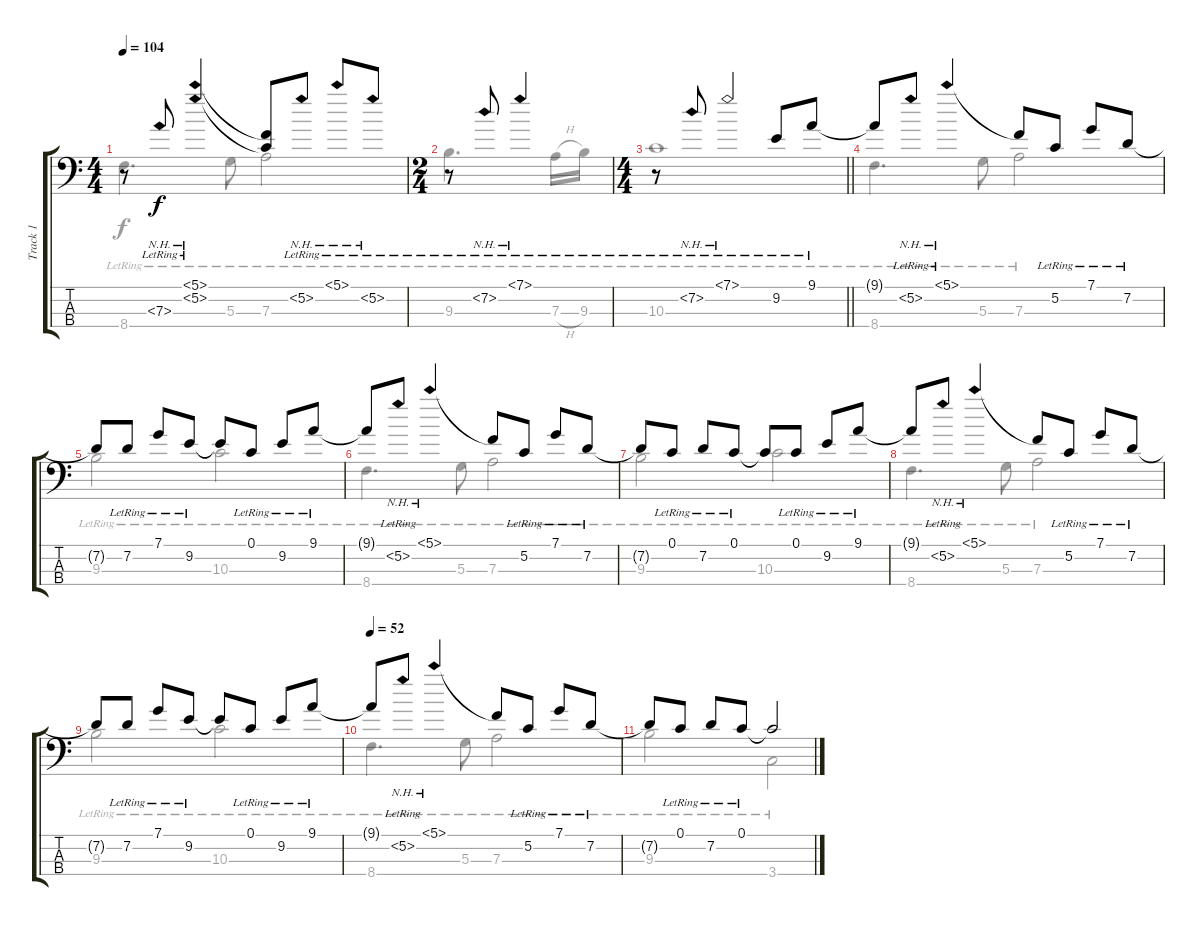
\track ("Track 1" "Track 1") {instrument electricbassfinger}
\staff {score tabs}
\tuning (C3 G2 D2 A1) {hide}
\voice
\ts (4 4)
\tempo 104
\clef f4
\ks c
r.8{dy f} 7.3{nh lr}.8 (5.1{nh lr} 5.2{nh lr}).4 (5.1{t} 5.2{t}).8 5.2{nh lr}.8 5.1{nh lr}.8 5.2{nh lr}.8 |
\ts (2 4)
r.8 7.2{nh lr}.8 7.1{nh lr}.4 |
\ts (4 4)
\barLineRight lightlight
r.8 7.2{nh lr}.8 7.1{nh lr}.2 9.2{lr}.8 9.1{lr}.8 |
9.1{t}.8 5.2{nh lr}.8 5.1{nh lr}.4 5.1{t}.8 5.2{lr}.8 7.1{lr}.8 7.2{lr}.8 |
7.2{t}.8 7.2{lr}.8 7.1{lr}.8 9.2{lr}.8 9.2{t}.8 0.1{lr}.8 9.2{lr}.8 9.1{lr}.8 |
9.1{t}.8 5.2{nh lr}.8 5.1{nh lr}.4 5.1{t}.8 5.2{lr}.8 7.1{lr}.8 7.2{lr}.8 |
7.2{t}.8 0.1{lr}.8 7.2{lr}.8 0.1{lr}.8 0.1{t}.8 0.1{lr}.8 9.2{lr}.8 9.1{lr}.8 |
9.1{t}.8 5.2{nh lr}.8 5.1{nh lr}.4 5.1{t}.8 5.2{lr}.8 7.1{lr}.8 7.2{lr}.8 |
7.2{t}.8 7.2{lr}.8 7.1{lr}.8 9.2{lr}.8 9.2{t}.8 0.1{lr}.8 9.2{lr}.8 9.1{lr}.8 |
\tempo 52
9.1{t}.8 5.2{nh lr}.8 5.1{nh lr}.4 5.1{t}.8 5.2{lr}.8 7.1{lr}.8 7.2{lr}.8 |
7.2{t}.8 0.1{lr}.8 7.2{lr}.8 0.1{lr}.8 0.1{t}.2
\voice
\clef f4
\ottava regular
\simile none
\ks c
8.4{lr}.4{d dy f} 5.3{lr}.8 7.3{lr}.2 |
9.3{lr}.4{d} 7.3{h lr}.16 9.3{lr}.16 |
\barLineRight lightlight
10.3{lr}.1 |
8.4{lr}.4{d} 5.3{lr}.8 7.3{lr}.2 |
9.3{lr}.2 10.3{lr}.2 |
8.4{lr}.4{d} 5.3{lr}.8 7.3{lr}.2 |
9.3{lr}.2 10.3{lr}.2 |
8.4{lr}.4{d} 5.3{lr}.8 7.3{lr}.2 |
9.3{lr}.2 10.3{lr}.2 |
8.4{lr}.4{d} 5.3{lr}.8 7.3{lr}.2 |
9.3{lr}.2 3.4{lr}.2
